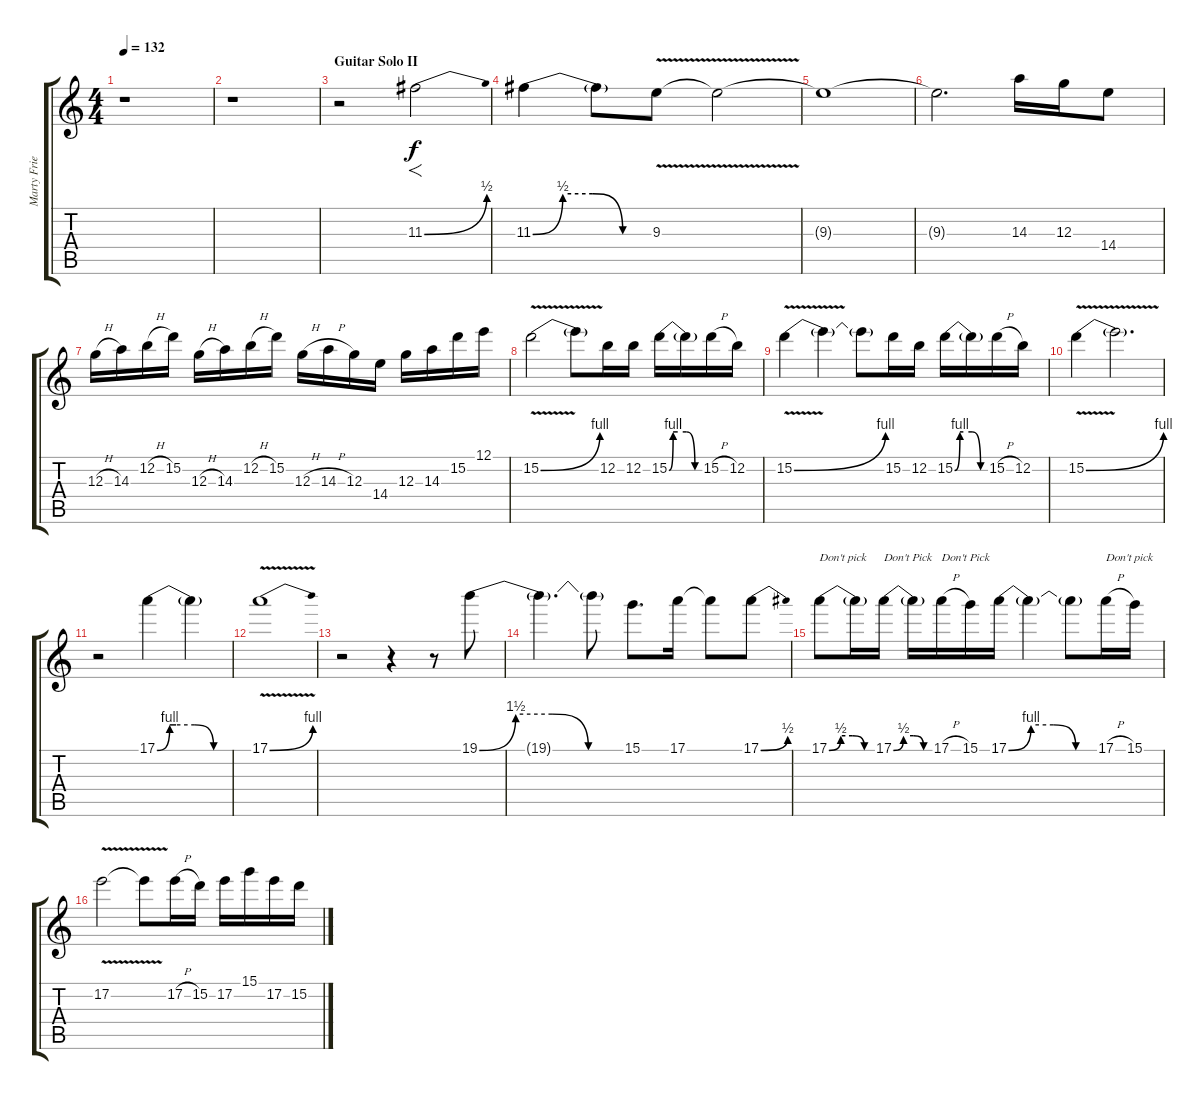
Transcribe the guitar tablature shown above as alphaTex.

\track ("Marty Friedman (Disto Gtr)" "Marty Frie") {instrument distortionguitar}
\staff {score tabs}
\tuning (E4 B3 G3 D3 A2 E2) {hide}
\ts (4 4)
\tempo 132
\clef g2
\ks c
r.1{dy f} |
r.1 |
\section ("" "Guitar Solo II")
r.2 11.3{be (bend 0 0 60 2)}.2{f} |
11.3{be (custom 0 0 15 2 30 2 45 0 60 0)}.4 11.3{t}.8 9.3{v}.8 9.3{t}.2 |
9.3{t}.1 |
9.3{t}.2{d} 14.3.16 12.3.16 14.4.8 |
12.3{h}.16 14.3.16 12.2{h}.16 15.2.16 12.3{h}.16 14.3.16 12.2{h}.16 15.2.16 12.3{h}.16 14.3{h}.16 12.3.16 14.4.16 12.3.16 14.3.16 15.2.16 12.1.16 |
15.2{be (bend 0 0 60 4) v}.2 15.2{t}.8 12.2.16 12.2.16 15.2{be (custom 0 0 7 4 15 4 30 4 45 0 60 0)}.16 15.2{t}.16 15.2{h}.16 12.2.16 |
15.2{be (bend 0 0 60 4) v}.4 15.2{t}.4 15.2{t}.8 15.2.16 12.2.16 15.2{be (custom 0 0 9 4 15 4 30 4 45 0 60 0)}.16 15.2{t}.16 15.2{h}.16 12.2.16 |
15.2{be (bend 0 0 60 4) v}.4 15.2{t}.2{d} |
r.2 17.1{be (custom 0 0 10 4 15 4 30 4 45 0 60 0)}.4 17.1{t}.4 |
17.1{be (bend 0 0 60 4) v}.1 |
r.2 r.4 r.8 19.1{be (custom 0 0 15 6 30 6 45 0 60 0)}.8 |
19.1{t}.4{d} 19.1{t}.8 15.1.8{d} 17.1.16 17.1{t}.8 17.1{be (bend 0 0 60 2)}.8 |
17.1{be (custom 0 0 15 2 30 2 45 0 60 0)}.8{txt "Don't pick"} 17.1{t}.16 17.1{be (custom 0 0 15 2 30 2 45 0 60 0)}.16{txt "Don't Pick"} 17.1{t}.16 17.1{h}.16{txt "Don't Pick"} 15.1.16 17.1{be (custom 0 0 15 4 30 4 45 0 60 0)}.16 17.1{t}.4 17.1{t}.8 17.1{h}.16{txt "Don't pick"} 15.1.16 |
17.2{v}.2 17.2{t}.8 17.2{h}.16 15.2.16 17.2.16 15.1.16 17.2.16 15.2.16
